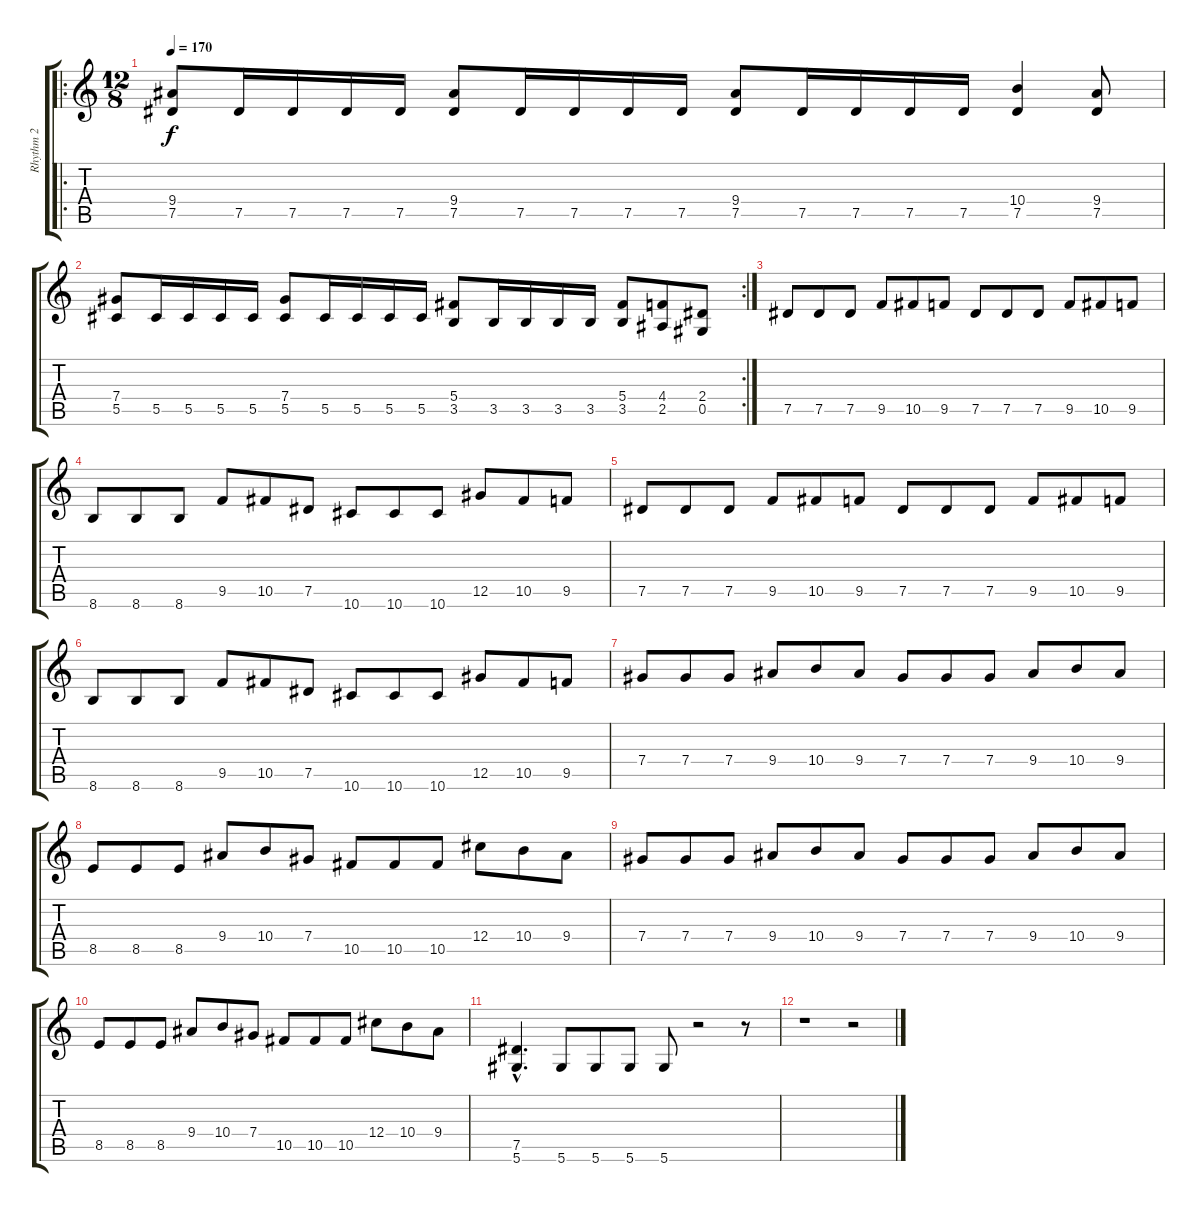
\track ("Rhythm 2" "Rhythm 2") {instrument distortionguitar}
\staff {score tabs}
\tuning (Eb4 Bb3 Gb3 Db3 Ab2 Eb2) {hide}
\ro
\ts (12 8)
\tempo 170
\clef g2
\ks c
(9.4 7.5).8{dy f} 7.5.16 7.5.16 7.5.16 7.5.16 (9.4 7.5).8 7.5.16 7.5.16 7.5.16 7.5.16 (9.4 7.5).8 7.5.16 7.5.16 7.5.16 7.5.16 (10.4 7.5).4 (9.4 7.5).8 |
\rc 2
(7.4 5.5).8 5.5.16 5.5.16 5.5.16 5.5.16 (7.4 5.5).8 5.5.16 5.5.16 5.5.16 5.5.16 (5.4 3.5).8 3.5.16 3.5.16 3.5.16 3.5.16 (5.4 3.5).8 (4.4 2.5).8 (2.4 0.5).8 |
7.5.8 7.5.8 7.5.8 9.5.8 10.5.8 9.5.8 7.5.8 7.5.8 7.5.8 9.5.8 10.5.8 9.5.8 |
8.6.8 8.6.8 8.6.8 9.5.8 10.5.8 7.5.8 10.6.8 10.6.8 10.6.8 12.5.8 10.5.8 9.5.8 |
7.5.8 7.5.8 7.5.8 9.5.8 10.5.8 9.5.8 7.5.8 7.5.8 7.5.8 9.5.8 10.5.8 9.5.8 |
8.6.8 8.6.8 8.6.8 9.5.8 10.5.8 7.5.8 10.6.8 10.6.8 10.6.8 12.5.8 10.5.8 9.5.8 |
7.4.8 7.4.8 7.4.8 9.4.8 10.4.8 9.4.8 7.4.8 7.4.8 7.4.8 9.4.8 10.4.8 9.4.8 |
8.5.8 8.5.8 8.5.8 9.4.8 10.4.8 7.4.8 10.5.8 10.5.8 10.5.8 12.4.8 10.4.8 9.4.8 |
7.4.8 7.4.8 7.4.8 9.4.8 10.4.8 9.4.8 7.4.8 7.4.8 7.4.8 9.4.8 10.4.8 9.4.8 |
8.5.8 8.5.8 8.5.8 9.4.8 10.4.8 7.4.8 10.5.8 10.5.8 10.5.8 12.4.8 10.4.8 9.4.8 |
(7.5{hac} 5.6{hac}).4{d} 5.6.8 5.6.8 5.6.8 5.6.8 r.2 r.8 |
r.1 r.2
